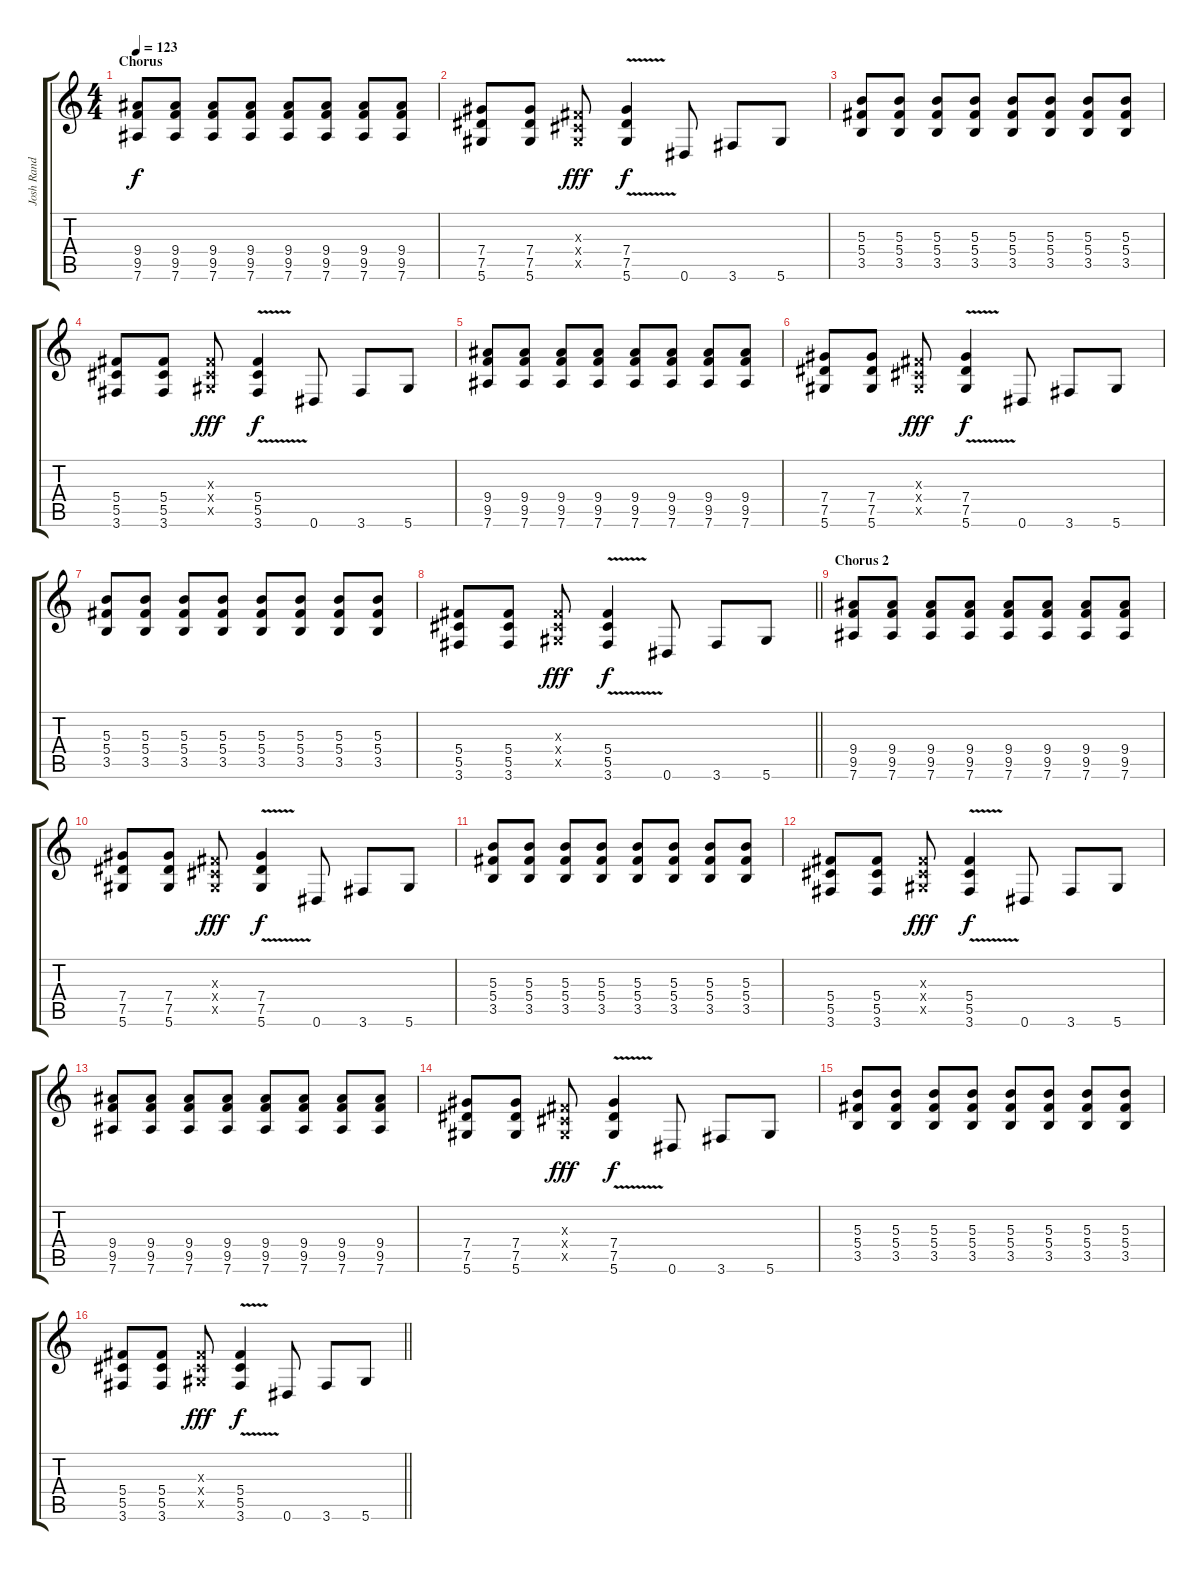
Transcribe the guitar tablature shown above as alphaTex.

\track ("Josh Rand (Lead Guitar)" "Josh Rand ") {instrument distortionguitar}
\staff {score tabs}
\tuning (Eb4 Bb3 Gb3 Db3 Ab2 Eb2) {hide}
\ts (4 4)
\section ("" "Chorus")
\tempo 123
\clef g2
\ks c
(9.4 9.5 7.6).8{dy f} (9.4 9.5 7.6).8 (9.4 9.5 7.6).8 (9.4 9.5 7.6).8 (9.4 9.5 7.6).8 (9.4 9.5 7.6).8 (9.4 9.5 7.6).8 (9.4 9.5 7.6).8 |
(7.4 7.5 5.6).8 (7.4 7.5 5.6).8 (0.3{x} 0.4{x} 0.5{x}).8{dy fff} (7.4 7.5 5.6{v}).4{dy f} 0.6.8 3.6.8 5.6.8 |
(5.3 5.4 3.5).8 (5.3 5.4 3.5).8 (5.3 5.4 3.5).8 (5.3 5.4 3.5).8 (5.3 5.4 3.5).8 (5.3 5.4 3.5).8 (5.3 5.4 3.5).8 (5.3 5.4 3.5).8 |
(5.4 5.5 3.6).8 (5.4 5.5 3.6).8 (0.3{x} 0.4{x} 0.5{x}).8{dy fff} (5.4 5.5 3.6{v}).4{dy f} 0.6.8 3.6.8 5.6.8 |
(9.4 9.5 7.6).8 (9.4 9.5 7.6).8 (9.4 9.5 7.6).8 (9.4 9.5 7.6).8 (9.4 9.5 7.6).8 (9.4 9.5 7.6).8 (9.4 9.5 7.6).8 (9.4 9.5 7.6).8 |
(7.4 7.5 5.6).8 (7.4 7.5 5.6).8 (0.3{x} 0.4{x} 0.5{x}).8{dy fff} (7.4 7.5 5.6{v}).4{dy f} 0.6.8 3.6.8 5.6.8 |
(5.3 5.4 3.5).8 (5.3 5.4 3.5).8 (5.3 5.4 3.5).8 (5.3 5.4 3.5).8 (5.3 5.4 3.5).8 (5.3 5.4 3.5).8 (5.3 5.4 3.5).8 (5.3 5.4 3.5).8 |
\barLineRight lightlight
(5.4 5.5 3.6).8 (5.4 5.5 3.6).8 (0.3{x} 0.4{x} 0.5{x}).8{dy fff} (5.4 5.5 3.6{v}).4{dy f} 0.6.8 3.6.8 5.6.8 |
\section ("" "Chorus 2")
(9.4 9.5 7.6).8 (9.4 9.5 7.6).8 (9.4 9.5 7.6).8 (9.4 9.5 7.6).8 (9.4 9.5 7.6).8 (9.4 9.5 7.6).8 (9.4 9.5 7.6).8 (9.4 9.5 7.6).8 |
(7.4 7.5 5.6).8 (7.4 7.5 5.6).8 (0.3{x} 0.4{x} 0.5{x}).8{dy fff} (7.4 7.5 5.6{v}).4{dy f} 0.6.8 3.6.8 5.6.8 |
(5.3 5.4 3.5).8 (5.3 5.4 3.5).8 (5.3 5.4 3.5).8 (5.3 5.4 3.5).8 (5.3 5.4 3.5).8 (5.3 5.4 3.5).8 (5.3 5.4 3.5).8 (5.3 5.4 3.5).8 |
(5.4 5.5 3.6).8 (5.4 5.5 3.6).8 (0.3{x} 0.4{x} 0.5{x}).8{dy fff} (5.4 5.5 3.6{v}).4{dy f} 0.6.8 3.6.8 5.6.8 |
(9.4 9.5 7.6).8 (9.4 9.5 7.6).8 (9.4 9.5 7.6).8 (9.4 9.5 7.6).8 (9.4 9.5 7.6).8 (9.4 9.5 7.6).8 (9.4 9.5 7.6).8 (9.4 9.5 7.6).8 |
(7.4 7.5 5.6).8 (7.4 7.5 5.6).8 (0.3{x} 0.4{x} 0.5{x}).8{dy fff} (7.4 7.5 5.6{v}).4{dy f} 0.6.8 3.6.8 5.6.8 |
(5.3 5.4 3.5).8 (5.3 5.4 3.5).8 (5.3 5.4 3.5).8 (5.3 5.4 3.5).8 (5.3 5.4 3.5).8 (5.3 5.4 3.5).8 (5.3 5.4 3.5).8 (5.3 5.4 3.5).8 |
\barLineRight lightlight
(5.4 5.5 3.6).8 (5.4 5.5 3.6).8 (0.3{x} 0.4{x} 0.5{x}).8{dy fff} (5.4 5.5 3.6{v}).4{dy f} 0.6.8 3.6.8 5.6.8
